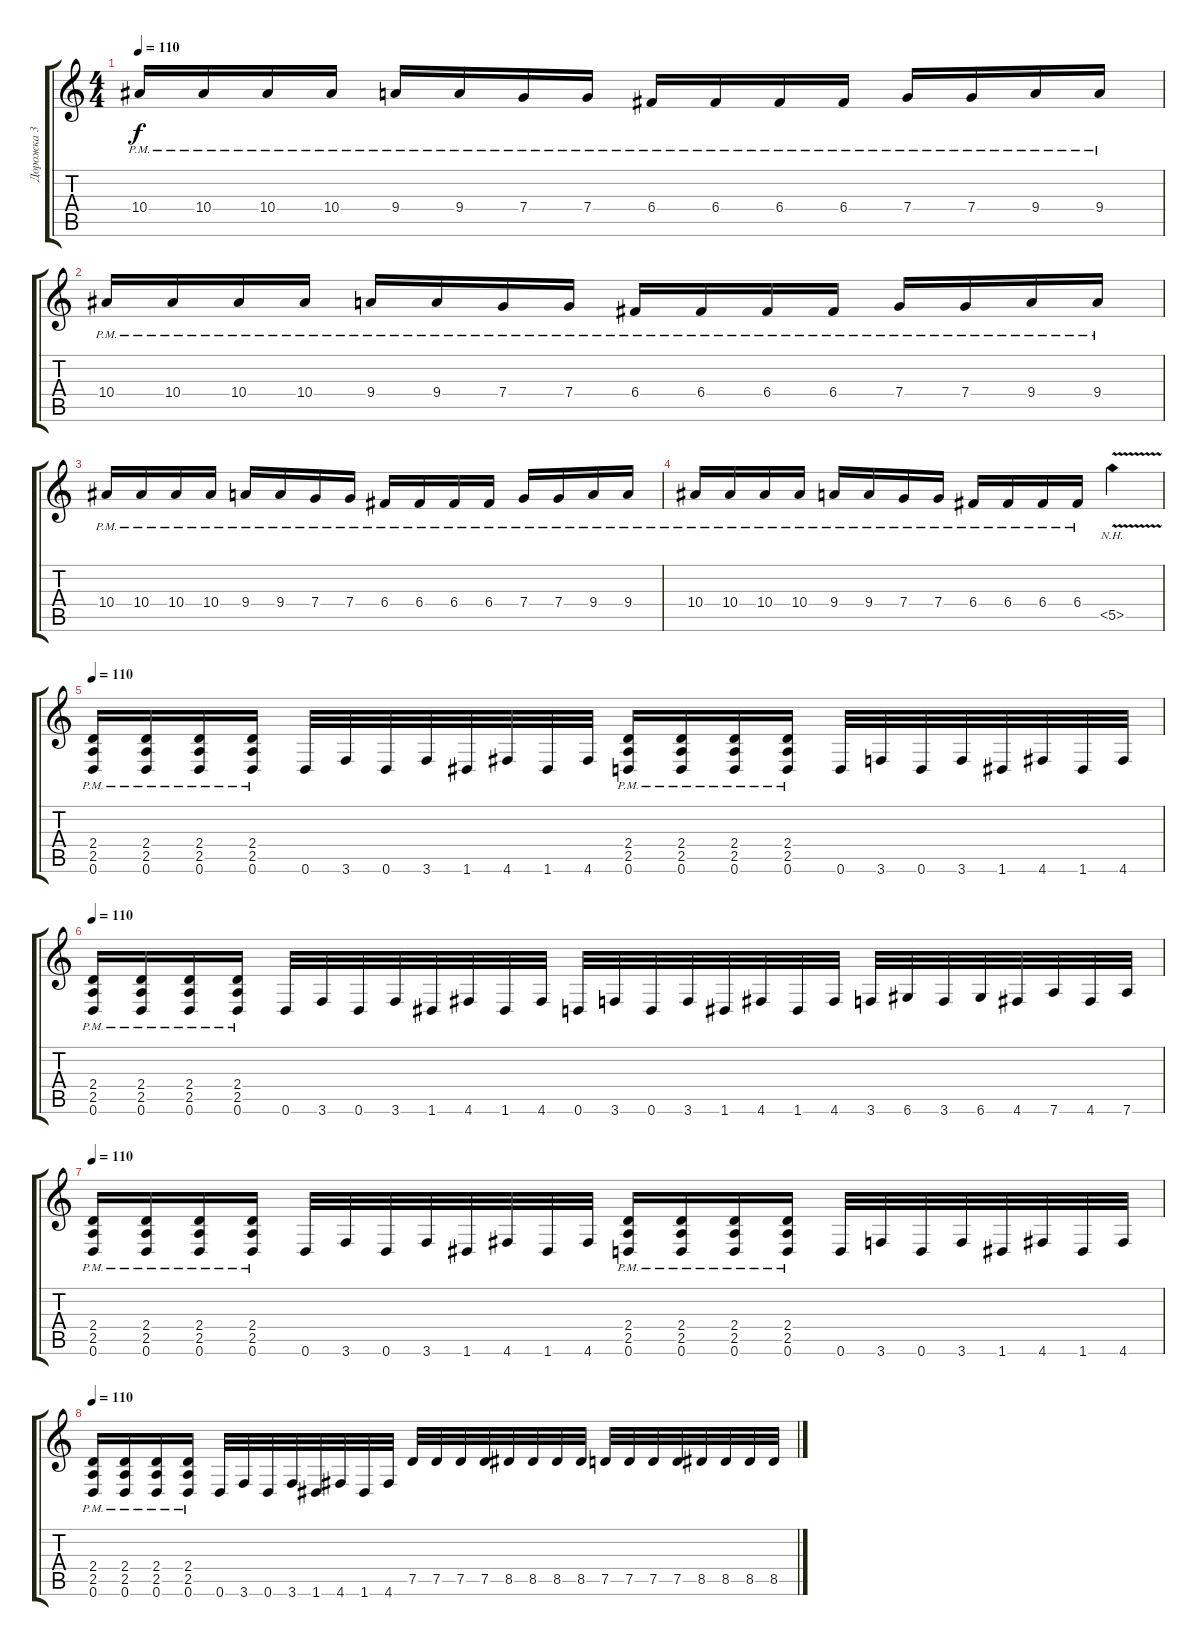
\track ("Дорожка 3" "Дорожка 3") {instrument distortionguitar}
\staff {score tabs}
\tuning (D4 A3 F3 C3 G2 D2) {hide}
\ts (4 4)
\tempo 110
\clef g2
\ks c
10.4{pm}.16{dy f} 10.4{pm}.16 10.4{pm}.16 10.4{pm}.16 9.4{pm}.16 9.4{pm}.16 7.4{pm}.16 7.4{pm}.16 6.4{pm}.16 6.4{pm}.16 6.4{pm}.16 6.4{pm}.16 7.4{pm}.16 7.4{pm}.16 9.4{pm}.16 9.4{pm}.16 |
10.4{pm}.16 10.4{pm}.16 10.4{pm}.16 10.4{pm}.16 9.4{pm}.16 9.4{pm}.16 7.4{pm}.16 7.4{pm}.16 6.4{pm}.16 6.4{pm}.16 6.4{pm}.16 6.4{pm}.16 7.4{pm}.16 7.4{pm}.16 9.4{pm}.16 9.4{pm}.16 |
10.4{pm}.16 10.4{pm}.16 10.4{pm}.16 10.4{pm}.16 9.4{pm}.16 9.4{pm}.16 7.4{pm}.16 7.4{pm}.16 6.4{pm}.16 6.4{pm}.16 6.4{pm}.16 6.4{pm}.16 7.4{pm}.16 7.4{pm}.16 9.4{pm}.16 9.4{pm}.16 |
10.4{pm}.16 10.4{pm}.16 10.4{pm}.16 10.4{pm}.16 9.4{pm}.16 9.4{pm}.16 7.4{pm}.16 7.4{pm}.16 6.4{pm}.16 6.4{pm}.16 6.4{pm}.16 6.4{pm}.16 5.5{nh v}.4 |
\tempo 110
(2.4{pm} 2.5{pm} 0.6{pm}).16 (2.4{pm} 2.5{pm} 0.6{pm}).16 (2.4{pm} 2.5{pm} 0.6{pm}).16 (2.4{pm} 2.5{pm} 0.6{pm}).16 0.6.32 3.6.32 0.6.32 3.6.32 1.6.32 4.6.32 1.6.32 4.6.32 (2.4{pm} 2.5{pm} 0.6{pm}).16 (2.4{pm} 2.5{pm} 0.6{pm}).16 (2.4{pm} 2.5{pm} 0.6{pm}).16 (2.4{pm} 2.5{pm} 0.6{pm}).16 0.6.32 3.6.32 0.6.32 3.6.32 1.6.32 4.6.32 1.6.32 4.6.32 |
\tempo 110
(2.4{pm} 2.5{pm} 0.6{pm}).16 (2.4{pm} 2.5{pm} 0.6{pm}).16 (2.4{pm} 2.5{pm} 0.6{pm}).16 (2.4{pm} 2.5{pm} 0.6{pm}).16 0.6.32 3.6.32 0.6.32 3.6.32 1.6.32 4.6.32 1.6.32 4.6.32 0.6.32 3.6.32 0.6.32 3.6.32 1.6.32 4.6.32 1.6.32 4.6.32 3.6.32 6.6.32 3.6.32 6.6.32 4.6.32 7.6.32 4.6.32 7.6.32 |
\tempo 110
(2.4{pm} 2.5{pm} 0.6{pm}).16 (2.4{pm} 2.5{pm} 0.6{pm}).16 (2.4{pm} 2.5{pm} 0.6{pm}).16 (2.4{pm} 2.5{pm} 0.6{pm}).16 0.6.32 3.6.32 0.6.32 3.6.32 1.6.32 4.6.32 1.6.32 4.6.32 (2.4{pm} 2.5{pm} 0.6{pm}).16 (2.4{pm} 2.5{pm} 0.6{pm}).16 (2.4{pm} 2.5{pm} 0.6{pm}).16 (2.4{pm} 2.5{pm} 0.6{pm}).16 0.6.32 3.6.32 0.6.32 3.6.32 1.6.32 4.6.32 1.6.32 4.6.32 |
\tempo 110
(2.4{pm} 2.5{pm} 0.6{pm}).16 (2.4{pm} 2.5{pm} 0.6{pm}).16 (2.4{pm} 2.5{pm} 0.6{pm}).16 (2.4{pm} 2.5{pm} 0.6{pm}).16 0.6.32 3.6.32 0.6.32 3.6.32 1.6.32 4.6.32 1.6.32 4.6.32 7.5.32 7.5.32 7.5.32 7.5.32 8.5.32 8.5.32 8.5.32 8.5.32 7.5.32 7.5.32 7.5.32 7.5.32 8.5.32 8.5.32 8.5.32 8.5.32
